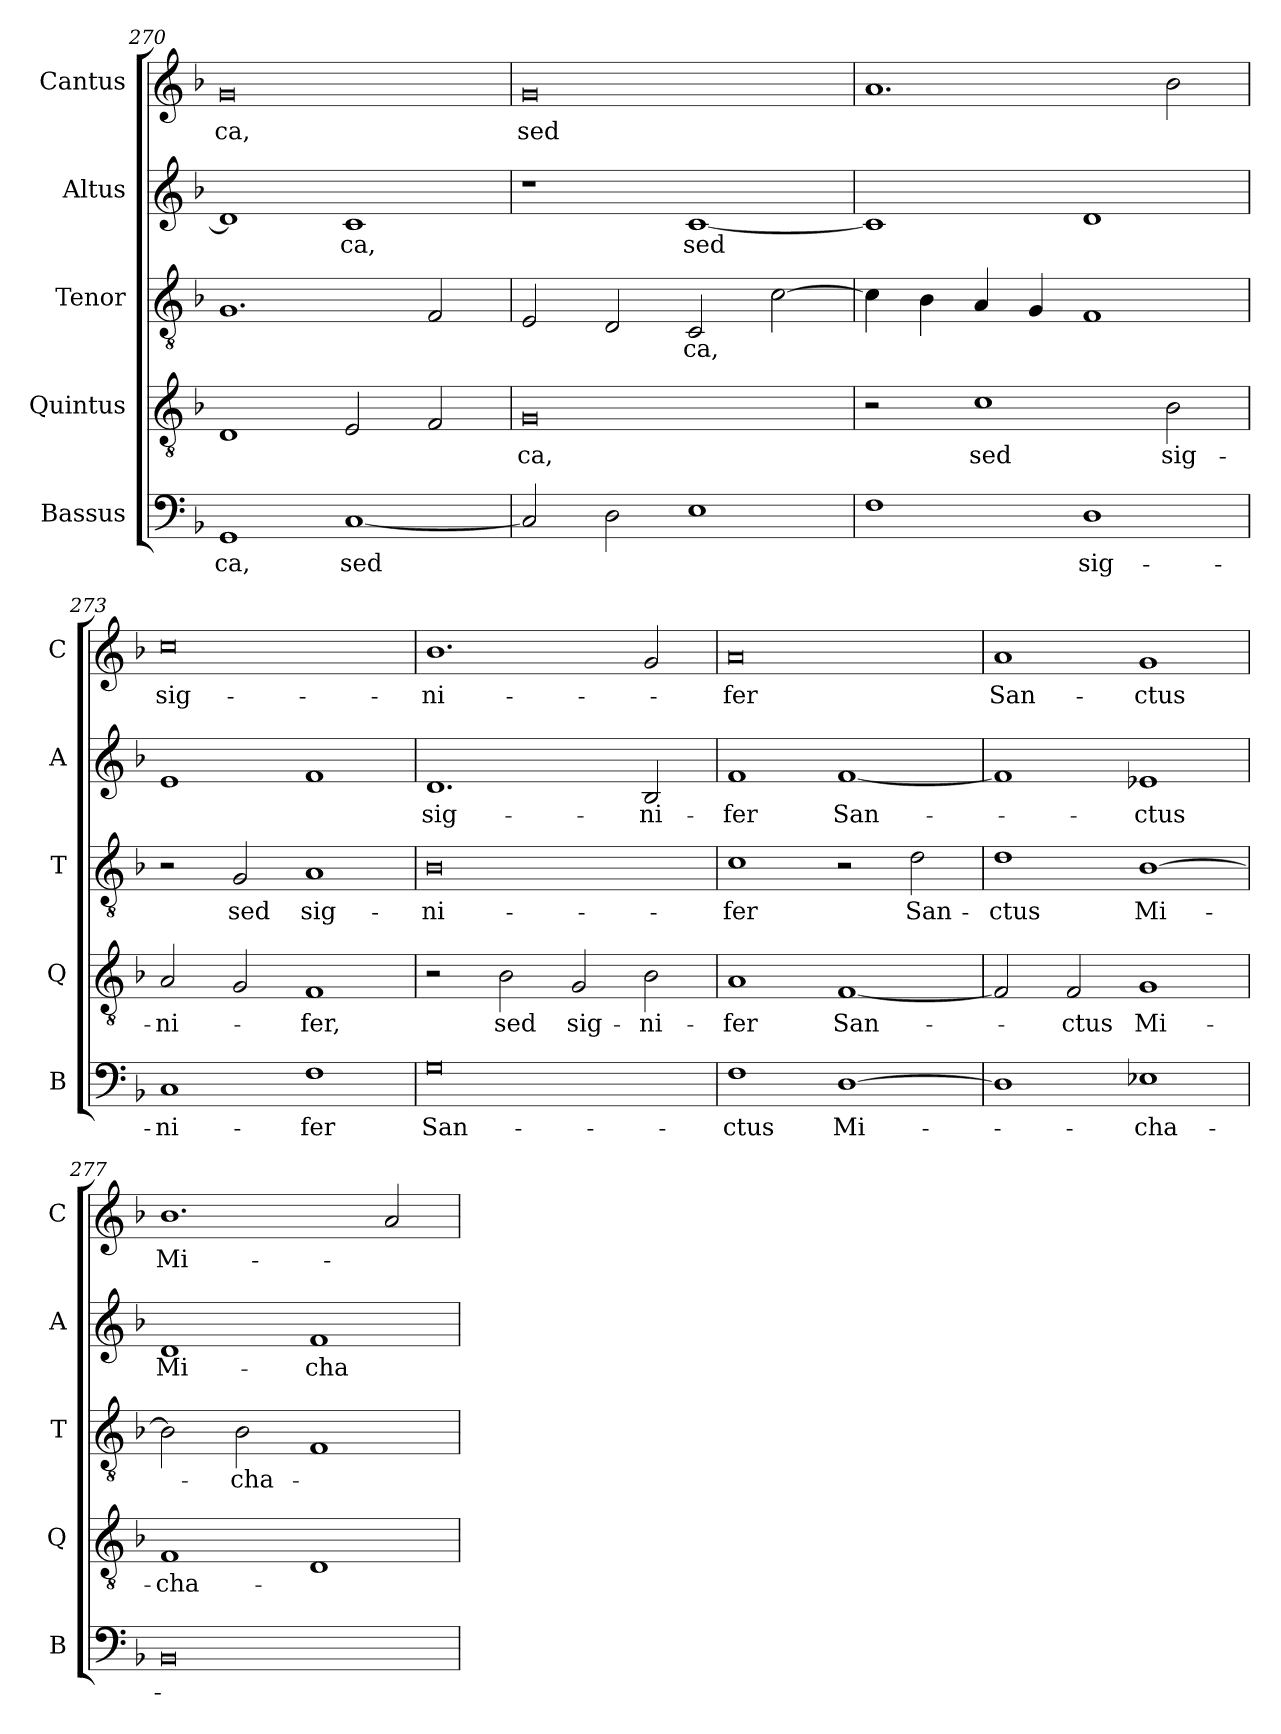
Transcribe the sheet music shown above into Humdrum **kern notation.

**kern	**text	**kern	**text	**kern	**text	**kern	**text	**kern	**text
*part5	*part5	*part4	*part4	*part3	*part3	*part2	*part2	*part1	*part1
*staff5	*staff5	*staff4	*staff4	*staff3	*staff3	*staff2	*staff2	*staff1	*staff1
*I"Bassus	*	*I"Quintus	*	*I"Tenor	*	*I"Altus	*	*I"Cantus	*
*I'B	*	*I'Q	*	*I'T	*	*I'A	*	*I'C	*
*clefF4	*	*clefGv2	*	*clefGv2	*	*clefG2	*	*clefG2	*
*k[b-]	*	*k[b-]	*	*k[b-]	*	*k[b-]	*	*k[b-]	*
*F:	*	*F:	*	*F:	*	*F:	*	*F:	*
=270	=270	=270	=270	=270	=270	=270	=270	=270	=270
!	!LO:LY:b	!	!	!	!	!	!	!	!LO:LY:b
1GG	-ca,	1D	.	1.G	.	1d]	.	0g	-ca,
!	!LO:LY:b	!	!	!	!	!	!LO:LY:b	!	!
[1C	sed	2E/	.	.	.	1c	-ca,	.	.
.	.	2F/	.	2F/	.	.	.	.	.
=271	=271	=271	=271	=271	=271	=271	=271	=271	=271
!	!	!	!LO:LY:b	!	!	!	!	!	!LO:LY:b
2C/]	.	0G	-ca,	2E/	.	1r	.	0g	sed
2D\	.	.	.	2D/	.	.	.	.	.
!	!	!	!	!	!LO:LY:b	!	!LO:LY:b	!	!
1E	.	.	.	2C/	-ca,	[1c	sed	.	.
.	.	.	.	[2c\	.	.	.	.	.
!!LO:LB:g=z
=272	=272	=272	=272	=272	=272	=272	=272	=272	=272
1F	.	2r	.	4c\]	.	1c]	.	1.a	.
.	.	.	.	4B-\	.	.	.	.	.
!	!	!	!LO:LY:b	!	!	!	!	!	!
.	.	1c	sed	4A/	.	.	.	.	.
.	.	.	.	4G/	.	.	.	.	.
!	!LO:LY:b	!	!	!	!	!	!	!	!
1D	sig-	.	.	1F	.	1d	.	.	.
!	!	!	!LO:LY:b	!	!	!	!	!	!
.	.	2B-\	sig-	.	.	.	.	2b-\	.
=273	=273	=273	=273	=273	=273	=273	=273	=273	=273
!	!LO:LY:b	!	!LO:LY:b	!	!	!	!	!	!LO:LY:b
1C	-ni-	2A/	-ni-	2r	.	1e	.	0cc	sig-
!	!	!	!	!	!LO:LY:b	!	!	!	!
.	.	2G/	.	2G/	sed	.	.	.	.
!	!LO:LY:b	!	!LO:LY:b	!	!LO:LY:b	!	!	!	!
1F	-fer	1F	-fer,	1A	sig-	1f	.	.	.
=274	=274	=274	=274	=274	=274	=274	=274	=274	=274
!	!LO:LY:b	!	!	!	!LO:LY:b	!	!LO:LY:b	!	!LO:LY:b
0G	San-	2r	.	0B-	-ni-	1.d	sig-	1.b-	-ni-
!	!	!	!LO:LY:b	!	!	!	!	!	!
.	.	2B-\	sed	.	.	.	.	.	.
!	!	!	!LO:LY:b	!	!	!	!	!	!
.	.	2G/	sig-	.	.	.	.	.	.
!	!	!	!LO:LY:b	!	!	!	!LO:LY:b	!	!
.	.	2B-\	-ni-	.	.	2B-/	-ni-	2g/	.
=275	=275	=275	=275	=275	=275	=275	=275	=275	=275
!	!LO:LY:b	!	!LO:LY:b	!	!LO:LY:b	!	!LO:LY:b	!	!LO:LY:b
1F	-ctus	1A	-fer	1c	-fer	1f	-fer	0a	-fer
!	!LO:LY:b	!	!LO:LY:b	!	!	!	!LO:LY:b	!	!
[1D	Mi-	[1F	San-	2r	.	[1f	San-	.	.
!	!	!	!	!	!LO:LY:b	!	!	!	!
.	.	.	.	2d\	San-	.	.	.	.
=276	=276	=276	=276	=276	=276	=276	=276	=276	=276
!	!	!	!	!	!LO:LY:b	!	!	!	!LO:LY:b
1D]	.	2F/]	.	1d	-ctus	1f]	.	1a	San-
!	!	!	!LO:LY:b	!	!	!	!	!	!
.	.	2F/	-ctus	.	.	.	.	.	.
!	!LO:LY:b	!	!LO:LY:b	!	!LO:LY:b	!	!LO:LY:b	!	!LO:LY:b
1E-X	-cha-	1G	Mi-	[1B-	Mi-	1e-X	-ctus	1g	-ctus
=277	=277	=277	=277	=277	=277	=277	=277	=277	=277
!	!	!	!LO:LY:b	!	!	!	!LO:LY:b	!	!LO:LY:b
0BB-	.	1F	-cha-	2B-\]	.	1d	Mi-	1.b-	Mi-
!	!	!	!	!	!LO:LY:b	!	!	!	!
.	.	.	.	2B-\	-cha-	.	.	.	.
!	!	!	!	!	!	!	!LO:LY:b	!	!
.	.	1D	.	1F	.	1f	-cha-	.	.
.	.	.	.	.	.	.	.	2a/	.
=	=	=	=	=	=	=	=	=	=
*-	*-	*-	*-	*-	*-	*-	*-	*-	*-
